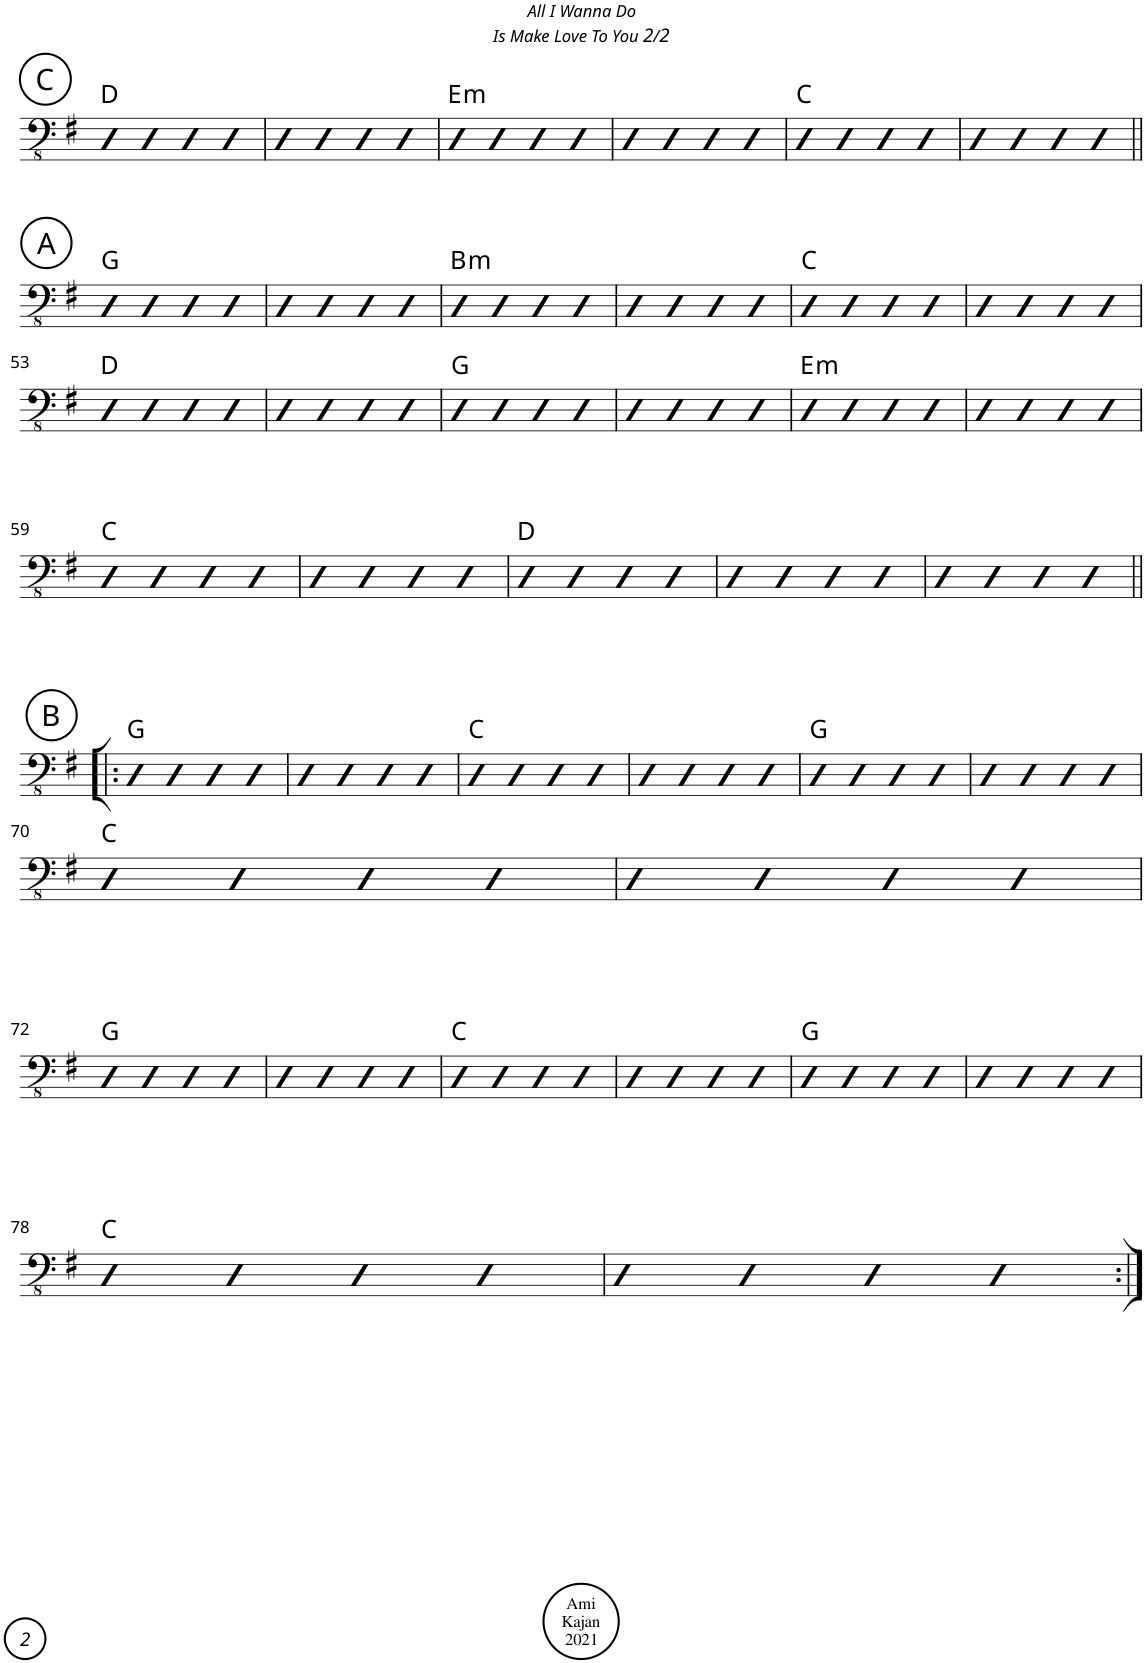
**kern	**harte
*part1	*part1
*staff1	*
*I"Acoustic Bass	*
*I'Bass	*
!!LO:PB:g=z
*clefFv4	*
*k[f#]	*
*M4/4	*
*met(c)	*
!!LO:REH:place=s1:a:cj:enc=circle:fs=14:t=C
=41	=41
4DD	D:maj
4DD	.
4DD	.
4DD	.
=42	=42
4DD	.
4DD	.
4DD	.
4DD	.
=43	=43
!	!LO:H:kt=m
4DD	E:min
4DD	.
4DD	.
4DD	.
=44	=44
4DD	.
4DD	.
4DD	.
4DD	.
=45	=45
4DD	C:maj
4DD	.
4DD	.
4DD	.
=46	=46
4DD	.
4DD	.
4DD	.
4DD	.
!!LO:LB:g=z
!!LO:REH:place=s1:a:cj:enc=circle:fs=14:t=A
=47||	=47||
4DD	G:maj
4DD	.
4DD	.
4DD	.
=48	=48
4DD	.
4DD	.
4DD	.
4DD	.
=49	=49
!	!LO:H:kt=m
4DD	B:min
4DD	.
4DD	.
4DD	.
=50	=50
4DD	.
4DD	.
4DD	.
4DD	.
=51	=51
4DD	C:maj
4DD	.
4DD	.
4DD	.
=52	=52
4DD	.
4DD	.
4DD	.
4DD	.
!!LO:LB:g=z
=53	=53
4DD	D:maj
4DD	.
4DD	.
4DD	.
=54	=54
4DD	.
4DD	.
4DD	.
4DD	.
=55	=55
4DD	G:maj
4DD	.
4DD	.
4DD	.
=56	=56
4DD	.
4DD	.
4DD	.
4DD	.
=57	=57
!	!LO:H:kt=m
4DD	E:min
4DD	.
4DD	.
4DD	.
=58	=58
4DD	.
4DD	.
4DD	.
4DD	.
!!LO:LB:g=z
=59	=59
4DD	C:maj
4DD	.
4DD	.
4DD	.
=60	=60
4DD	.
4DD	.
4DD	.
4DD	.
=61	=61
4DD	D:maj
4DD	.
4DD	.
4DD	.
=62	=62
4DD	.
4DD	.
4DD	.
4DD	.
=63	=63
4DD	.
4DD	.
4DD	.
4DD	.
!!LO:LB:g=z
!!LO:REH:place=s1:a:cj:enc=circle:fs=14:t=B
=64!|:	=64!|:
4DD	G:maj
4DD	.
4DD	.
4DD	.
=65	=65
4DD	.
4DD	.
4DD	.
4DD	.
=66	=66
4DD	C:maj
4DD	.
4DD	.
4DD	.
=67	=67
4DD	.
4DD	.
4DD	.
4DD	.
=68	=68
4DD	G:maj
4DD	.
4DD	.
4DD	.
=69	=69
4DD	.
4DD	.
4DD	.
4DD	.
!!LO:LB:g=z
=70	=70
4DD	C:maj
4DD	.
4DD	.
4DD	.
=71	=71
4DD	.
4DD	.
4DD	.
4DD	.
!!LO:LB:g=z
=72	=72
4DD	G:maj
4DD	.
4DD	.
4DD	.
=73	=73
4DD	.
4DD	.
4DD	.
4DD	.
=74	=74
4DD	C:maj
4DD	.
4DD	.
4DD	.
=75	=75
4DD	.
4DD	.
4DD	.
4DD	.
=76	=76
4DD	G:maj
4DD	.
4DD	.
4DD	.
=77	=77
4DD	.
4DD	.
4DD	.
4DD	.
!!LO:LB:g=z
=78	=78
4DD	C:maj
4DD	.
4DD	.
4DD	.
=79	=79
4DD	.
4DD	.
4DD	.
4DD	.
=:|!	=:|!
*-	*-
